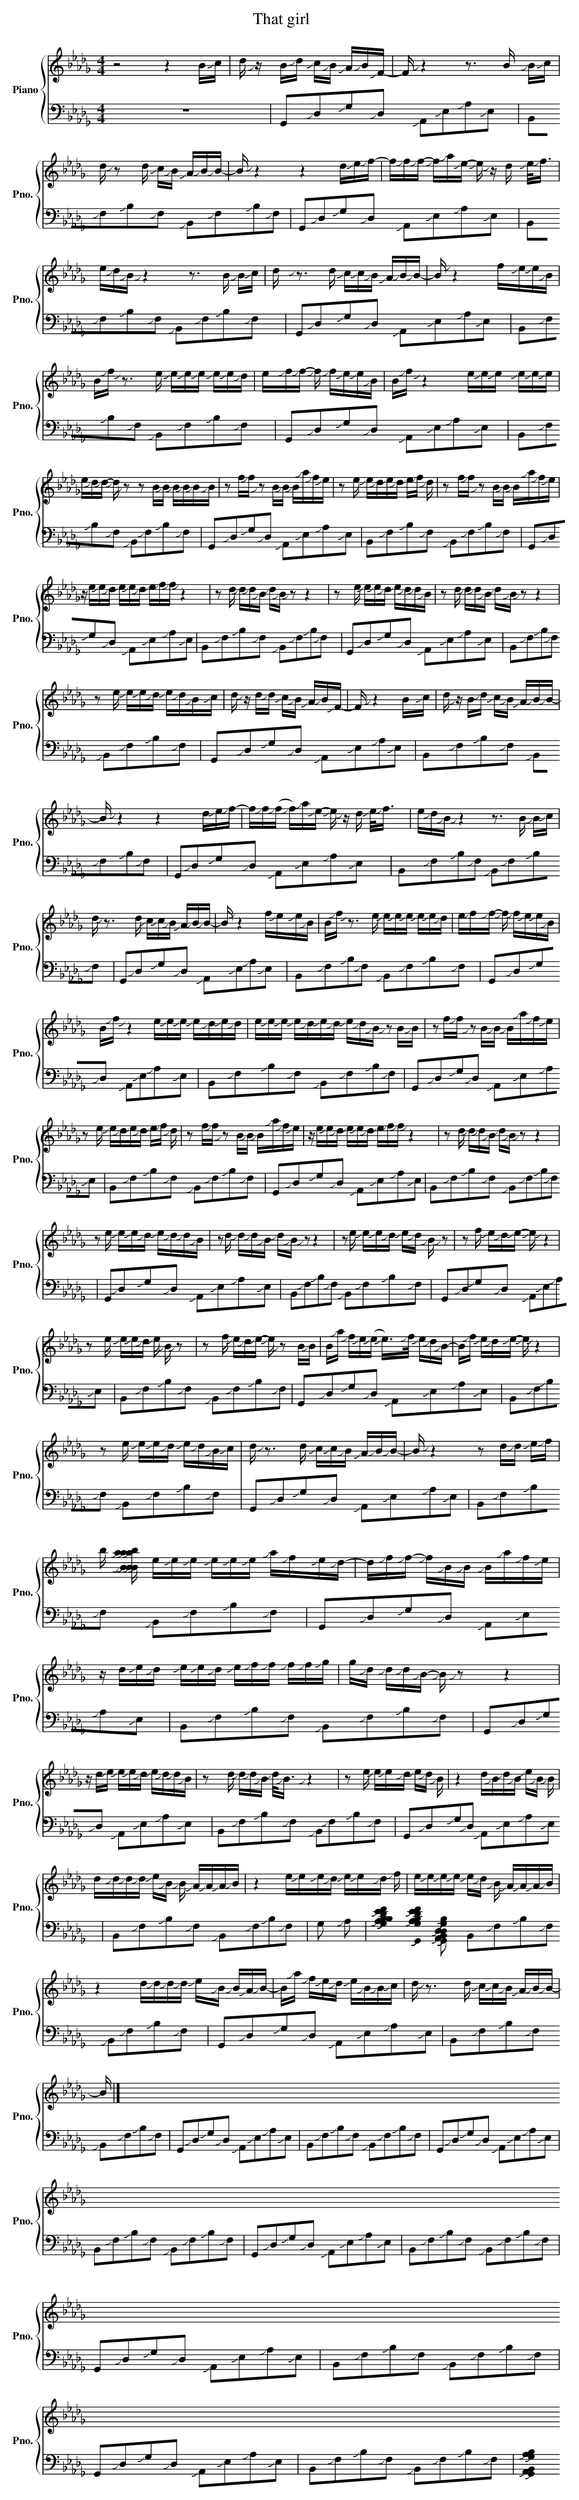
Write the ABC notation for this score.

X:1
T:That girl
%%score { 1 | 2 }
L:1/16
M:4/4
K:Db
V:1 treble nm="Piano" snm="Pno."
V:2 bass
L:1/8
V:1
 z8 z4 BI3J2cI4J2 | dI5J4 z BI7JdI8J2 cI9J2BI10J2 AI11J2BI12JFI13J- | %2
 FI14J4 z4 z3 BI17J BI18J2cI19J2 |$ dI20J4 z2 dI22J2 cI23J2BI24J2 AI25J2BI26JBI27J- | %4
 BI28J4 z4 z4 dI31JeI32J2fI33J- | %5
 fI34JfI35J2fI36J- fI37JaI38J2eI39J- eI40J2 z dI42J eI43J2<fI44J2 |$ %6
 eI45JdI46JBI47J2 z4 z3 BI50J BI51J2cI52J2 | dI53J4 z3 dI55J cI56JcI57JBI58J2 AI59J2BI60JBI61J- | %8
 BI62J4 z4 fI64J2eI65J2eI66J2BI67J2 |$ BI68J2fI69J2 z3 eI71J eI72J2eI73JeI74J eI75J2eI76JdI77J | %10
 eI78J2fI79JfI80J- fI81J4 fI82J2eI83J2eI84J2BI85J2 | %11
 BI86J2fI87J2 z4 eI89JeI90JeI91J2 eI92JeI93JeI94J2 |$ %12
 eI95J2dI96JdI97J- dI98J2 z2 z2 BI101JBI102J BI103JBI104JBI105JBI106J | %13
 z2 fI108JfI109J z2 BI111JBI112J BI113J2aI114J2fI115J2eI116J2 | %14
 z2 eI118J2 eI119JdI120JeI121JdI122J eI123J2fI124J2 dI125J4 | %15
 z2 fI127JfI128J z2 BI130JBI131J BI132J2aI133J2fI134J2eI135J2 |$ %16
 z eI137JeI138JdI139J eI140J2eI141JdI142J eI143JfI144JfI145J2 z4 | %17
 z2 dI148J2 dI149J2dI150JBI151J dI152JBI153J z2 z4 | %18
 z2 eI157J2 eI158J2eI159JdI160J eI161J2dI162J2dI163J2BI164J2 | %19
 z2 dI166J2 dI167J2dI168JBI169J dI170JBI171J z2 z4 |$ %20
 z2 eI175J2 eI176J2eI177JdI178J eI179J2dI180J2BI181J2cI182J2 | %21
 dI183J4 z dI185JdI186J2 cI187J2BI188J2 AI189J2BI190JFI191J- | FI192J8 z4 BI194J2cI195J2 | %23
 dI196J4 z BI198JdI199J2 cI200J2BI201J2 AI202JBI203J2BI204J- |$ %24
 BI205J4 z4 z4 dI208JeI209J2fI210J- | %25
 fI211JfI212J2(fI213J fI214J)aI215J2eI216J- eI217J2 z dI219J eI220J2<fI221J2 | %26
 eI222JdI223JBI224J2 z4 z3 BI227J BI228J2cI229J2 |$ %27
 dI230J4 z3 dI232J cI233JcI234JBI235J2 AI236J2BI237JBI238J- | %28
 BI239J4 z4 fI241J2eI242J2eI243J2BI244J2 | %29
 BI245J2fI246J2 z3 eI248J eI249J2eI250JeI251J eI252J2eI253JdI254J | %30
 eI255J2fI256JfI257J- fI258J4 fI259J2eI260J2eI261J2BI262J2 |$ %31
 BI263J2fI264J2 z4 eI266JeI267JeI268J2 eI269JdI270JeI271JdI272J | %32
 eI273JeI274JeI275J2 eI276JdI277JeI278JdI279J eI280J2dI281JBI282J z2 BI284JBI285J | %33
 z2 fI287JfI288J z2 BI290JBI291J BI292J2aI293J2fI294J2eI295J2 |$ %34
 z2 eI297J2 eI298JdI299JeI300JdI301J eI302J2fI303J2 dI304J4 | %35
 z2 fI306JfI307J z2 BI309JBI310J BI311J2aI312J2fI313J2eI314J2 | %36
 z eI316JeI317JdI318J eI319J2eI320JdI321J eI322JfI323JfI324J2 z4 | %37
 z2 dI327J2 dI328J2dI329JBI330J dI331JBI332J z2 z4 |$ %38
 z2 eI336J2 eI337J2eI338JdI339J eI340J2dI341J2dI342J2BI343J2 | %39
 z2 dI345J2 dI346J2dI347JBI348J dI349JBI350J z2 z4 | %40
 z2 eI354J2 eI355J2eI356JdI357J eI358J2dI359J2 BI360J2 z2 | %41
 z2 fI363J2 eI364J2dI365JeI366J- eI367J4 z4 |$ z2 eI370J2 eI371J2eI372JdI373J eI374J2 BI375J4 z2 | %43
 z2 fI378J2 eI379J2dI380JeI381J- eI382J4 z2 BI384JBI385J | %44
 BI386J2aI387J2 fI388J2eI389J(eI390J eI391J2>)fI392J2 eI393JdI394JBI395J2- | %45
 BI396J2fI397J2 eI398J2dI399JeI400J- eI401J4 z4 |$ %46
 z2 eI404J2 eI405J2eI406JdI407J eI408J2dI409J2BI410J2cI411J2 | %47
 dI412J4 z3 dI414J cI415JcI416JBI417J2 AI418J2BI419JBI420J- | %48
 BI421J4 z4 z2 dI424JdI425J eI426J2fI427J2 | %49
 bI428J6 [BI429JaI430J][BI431JbI432J] [BI433JaI434J]2aI435J2fI436J2eI437J2 |$ %50
 eI438JeI439JeI440J2 eI441JeI442JeI443J2 aI444J2fI445J2eI446J2dI447J2- | %51
 dI448J2fI449JfI450J- fI451J2BI452JBI453J BI454J2aI455J2fI456J2eI457J2 | %52
 z dI459JeI460JdI461J eI462J2eI463JdI464J eI465JfI466JfI467J2 fI468J2fI469JgI470J | %53
 gI471J2dI472J2 dI473J2dI474JBI475J- BI476J2 z2 z4 |$ %54
 z dI480JeI481J2 eI482J2eI483JdI484J eI485J2dI486J2dI487J2BI488J2 | %55
 z2 dI490J2 dI491J2dI492JBI493J dI494J2<BI495J2 z4 | %56
 z2 eI498J2 eI499J2eI500JdI501J eI502J2dI503J2 BI504J4 | %57
 z4 dI506JBI507JdI508JBI509J eI510J2BI511J2 BI512J4 |$ %58
 dI513JdI514JdI515JdI516J eI517J2BI518J2 BI519J4 AI520JAI521JAI522JBI523J | %59
 z4 eI525JeI526JeI527JdI528J eI529J2eI530JdI531J fI532J4 | %60
 eI533JeI534JeI535JeI536J eI537J2dI538J2 BI539J4 AI540JAI541JAI542JBI543J |$ %61
 z4 dI545JdI546JdI547JdI548J eI549J2BI550J2 BI551J2AI552JBI553J- | %62
 BI554J2aI555J2 fI556J2eI557JdI558J eI559J2BI560J2BI561J2cI562J2 | %63
 dI563J4 z3 dI565J cI566JcI567JBI568J2 AI569J2BI570JBI571J- | BI572J16 |] %65
V:2
 z8 | G,,I574JD,I575JG,I576JD,I577J A,,I578JE,I579JA,I580JE,I581J | %2
 B,,I582JF,I583JB,I584JF,I585J B,,I586JF,I587JB,I588JF,I589J |$ %3
 G,,I590JD,I591JG,I592JD,I593J A,,I594JE,I595JA,I596JE,I597J | %4
 B,,I598JF,I599JB,I600JF,I601J B,,I602JF,I603JB,I604JF,I605J | %5
 G,,I606JD,I607JG,I608JD,I609J A,,I610JE,I611JA,I612JE,I613J |$ %6
 B,,I614JF,I615JB,I616JF,I617J B,,I618JF,I619JB,I620JF,I621J | %7
 G,,I622JD,I623JG,I624JD,I625J A,,I626JE,I627JA,I628JE,I629J | %8
 B,,I630JF,I631JB,I632JF,I633J B,,I634JF,I635JB,I636JF,I637J |$ %9
 G,,I638JD,I639JG,I640JD,I641J A,,I642JE,I643JA,I644JE,I645J | %10
 B,,I646JF,I647JB,I648JF,I649J B,,I650JF,I651JB,I652JF,I653J | %11
 G,,I654JD,I655JG,I656JD,I657J A,,I658JE,I659JA,I660JE,I661J |$ %12
 B,,I662JF,I663JB,I664JF,I665J B,,I666JF,I667JB,I668JF,I669J | %13
 G,,I670JD,I671JG,I672JD,I673J A,,I674JE,I675JA,I676JE,I677J | %14
 B,,I678JF,I679JB,I680JF,I681J B,,I682JF,I683JB,I684JF,I685J | %15
 G,,I686JD,I687JG,I688JD,I689J A,,I690JE,I691JA,I692JE,I693J |$ %16
 B,,I694JF,I695JB,I696JF,I697J B,,I698JF,I699JB,I700JF,I701J | %17
 G,,I702JD,I703JG,I704JD,I705J A,,I706JE,I707JA,I708JE,I709J | %18
 B,,I710JF,I711JB,I712JF,I713J B,,I714JF,I715JB,I716JF,I717J | %19
 G,,I718JD,I719JG,I720JD,I721J A,,I722JE,I723JA,I724JE,I725J |$ %20
 B,,I726JF,I727JB,I728JF,I729J B,,I730JF,I731JB,I732JF,I733J | %21
 G,,I734JD,I735JG,I736JD,I737J A,,I738JE,I739JA,I740JE,I741J | %22
 B,,I742JF,I743JB,I744JF,I745J B,,I746JF,I747JB,I748JF,I749J | %23
 G,,I750JD,I751JG,I752JD,I753J A,,I754JE,I755JA,I756JE,I757J |$ %24
 B,,I758JF,I759JB,I760JF,I761J B,,I762JF,I763JB,I764JF,I765J | %25
 G,,I766JD,I767JG,I768JD,I769J A,,I770JE,I771JA,I772JE,I773J | %26
 B,,I774JF,I775JB,I776JF,I777J B,,I778JF,I779JB,I780JF,I781J |$ %27
 G,,I782JD,I783JG,I784JD,I785J A,,I786JE,I787JA,I788JE,I789J | %28
 B,,I790JF,I791JB,I792JF,I793J B,,I794JF,I795JB,I796JF,I797J | %29
 G,,I798JD,I799JG,I800JD,I801J A,,I802JE,I803JA,I804JE,I805J | %30
 B,,I806JF,I807JB,I808JF,I809J B,,I810JF,I811JB,I812JF,I813J |$ %31
 G,,I814JD,I815JG,I816JD,I817J A,,I818JE,I819JA,I820JE,I821J | %32
 B,,I822JF,I823JB,I824JF,I825J B,,I826JF,I827JB,I828JF,I829J | %33
 G,,I830JD,I831JG,I832JD,I833J A,,I834JE,I835JA,I836JE,I837J |$ %34
 B,,I838JF,I839JB,I840JF,I841J B,,I842JF,I843JB,I844JF,I845J | %35
 G,,I846JD,I847JG,I848JD,I849J A,,I850JE,I851JA,I852JE,I853J | %36
 B,,I854JF,I855JB,I856JF,I857J B,,I858JF,I859JB,I860JF,I861J | %37
 G,,I862JD,I863JG,I864JD,I865J A,,I866JE,I867JA,I868JE,I869J |$ %38
 B,,I870JF,I871JB,I872JF,I873J B,,I874JF,I875JB,I876JF,I877J | %39
 G,,I878JD,I879JG,I880JD,I881J A,,I882JE,I883JA,I884JE,I885J | %40
 B,,I886JF,I887JB,I888JF,I889J B,,I890JF,I891JB,I892JF,I893J | G,I894J4 A,I895J4 |$ %42
 [B,I896JFI897J]8 | [G,I898JDI899J]4 [A,I900JEI901J]4 | [B,I902JFI903J]8 | %45
 [G,I904JDI905J]4 [A,I906JEI907J]4 |$ [B,I908JFI909J]8 | [G,,I910JG,I911J]4 [A,,I912JA,I913J]4 | %48
 [B,,I914JB,I915J]8 | G,,I916JD,I917JG,I918JD,I919J A,,I920JE,I921JA,I922JE,I923J |$ %50
 B,,I924JF,I925JB,I926JF,I927J B,,I928JF,I929JB,I930JF,I931J | %51
 G,,I932JD,I933JG,I934JD,I935J A,,I936JE,I937JA,I938JE,I939J | %52
 B,,I940JF,I941JB,I942JF,I943J B,,I944JF,I945JB,I946JF,I947J | %53
 G,,I948JD,I949JG,I950JD,I951J A,,I952JE,I953JA,I954JE,I955J |$ %54
 B,,I956JF,I957JB,I958JF,I959J B,,I960JF,I961JB,I962JF,I963J | %55
 G,,I964JD,I965JG,I966JD,I967J A,,I968JE,I969JA,I970JE,I971J | %56
 B,,I972JF,I973JB,I974JF,I975J B,,I976JF,I977JB,I978JF,I979J | %57
 G,,I980JD,I981JG,I982JD,I983J A,,I984JE,I985JA,I986JE,I987J |$ %58
 B,,I988JF,I989JB,I990JF,I991J B,,I992JF,I993JB,I994JF,I995J | %59
 G,,I996JD,I997JG,I998JD,I999J A,,I1000JE,I1001JA,I1002JE,I1003J | %60
 B,,I1004JF,I1005JB,I1006JF,I1007J B,,I1008JF,I1009JB,I1010JF,I1011J |$ %61
 G,,I1012JD,I1013JG,I1014JD,I1015J A,,I1016JE,I1017JA,I1018JE,I1019J | %62
 B,,I1020JF,I1021JB,I1022JF,I1023J B,,I1024JF,I1025JB,I1026JF,I1027J | %63
 [G,,I1028JG,I1029J]4 [A,,I1030JA,I1031J]4 | [B,,I1032JB,I1033J]8 |] %65
